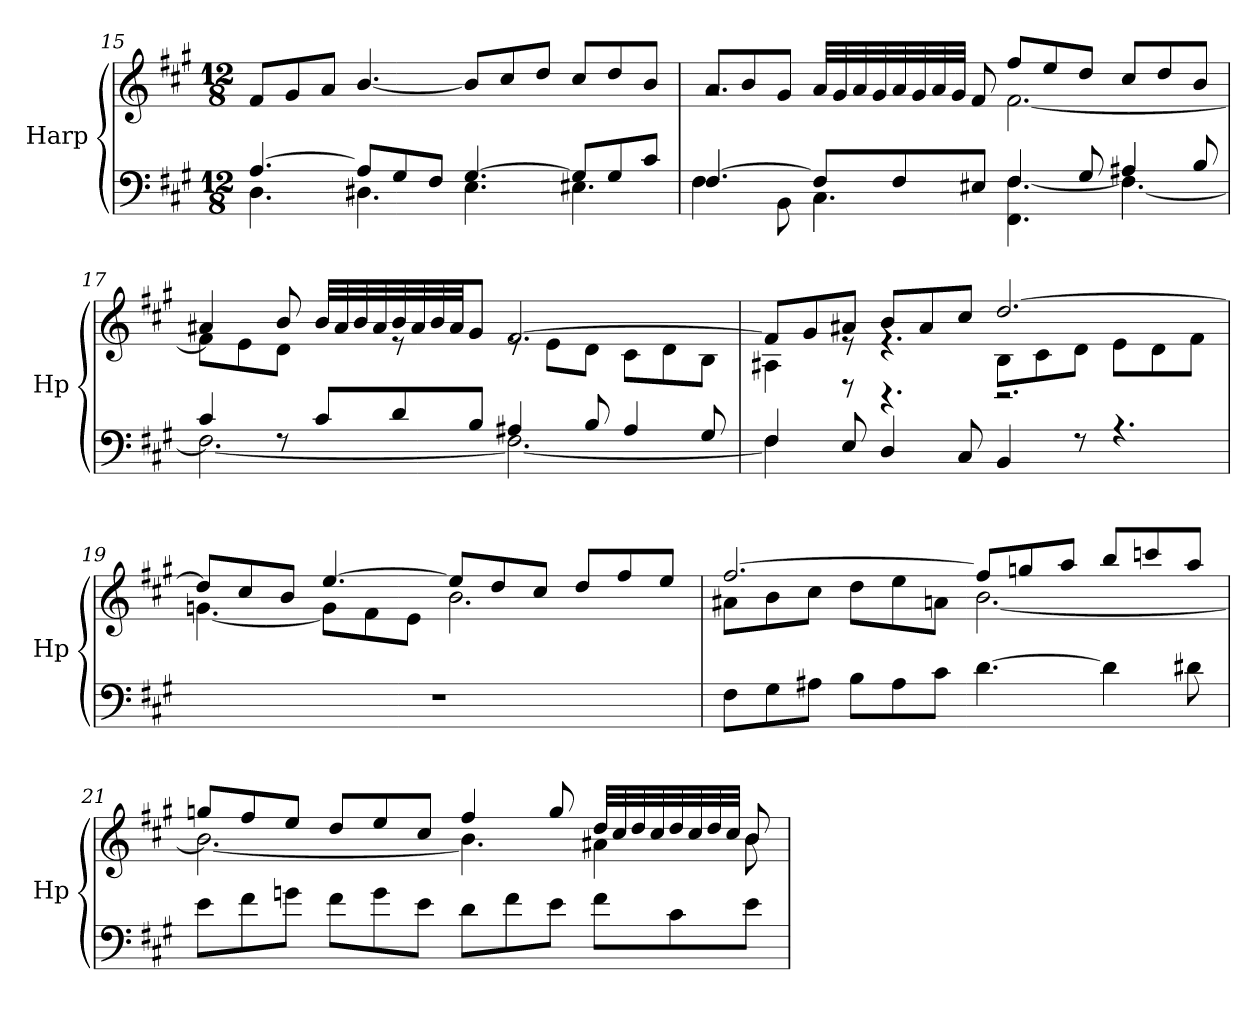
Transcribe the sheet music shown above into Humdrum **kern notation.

**kern	**kern
*part1	*part1
*staff2	*staff1
*I"Harp	*
*I'Hp	*
*clefF4	*clefG2
*k[f#c#g#]	*k[f#c#g#]
*M12/8	*M12/8
=15	=15
*^	*
[4.A/	4.D\	8f#/L
.	.	8g#/
.	.	8a/J
8A/L]	4.D#X\	[4.b/
8G#/	.	.
8F#/J	.	.
[4.G#/	4.E\	8b/L]
.	.	8cc#/
.	.	8dd/J
8G#/L]	4.E#X\	8cc#/L
8G#/	.	8dd/
8c#/J	.	8b/J
!!LO:LB:g=z
=16	=16	=16
*	*	*^
[4.F#/	4F#\	8a/L	2.rg
.	.	8b/	.
.	8BB\	8g#/J	.
8F#/L]	4.C#\	32a/LLL	.
.	.	32g#/	.
.	.	32a/	.
.	.	32g#/	.
8F#/	.	32a/	.
.	.	32g#/	.
.	.	32a/	.
.	.	32g#/JJJ	.
8E#X/J	.	8f#/	.
4F#/	4.FF#\ [4.F#\	8ff#/L	[2.f#\
.	.	8ee/	.
8G#/	.	8dd/J	.
4A#X/	4.F#\_	8cc#/L	.
.	.	8dd/	.
8B/	.	8b/J	.
!!LO:LB:g=z	!!
=17	=17	=17	=17
4c#/	2.F#\_	4a#X/	8f#\L]
.	.	.	8e\
8rF	.	8b/	8d\J
8c#/L	.	32b/LLL	8ryy
.	.	32a#/	.
.	.	32b/	.
.	.	32a#/	.
8d/	.	32b/	8re
.	.	32a#/	.
.	.	32b/	.
.	.	32a#/JJ	.
8B/J	.	8g#/J	8ryy
4A#X/	2.F#\_	[2.f#/	8re
.	.	.	8e\L
8B/	.	.	8d\J
4A#/	.	.	8c#\L
.	.	.	8d\
8G#/	.	.	8B\J
=18	=18	=18	=18
4F#/	4F#\]	8f#/L]	4A#X\
.	.	8g#/	.
8E/	8rb	8a#X/J	8re
4D/	4.rg	8b/L	4.re
.	.	8a#/	.
8C#/	.	8cc#/J	.
4BB/	2.rg	[2.dd/	8B\L
.	.	.	8c#\
8r	.	.	8d\J
4.r	.	.	8e\L
.	.	.	8d\
.	.	.	8f#\J
*v	*v	*	*
!!LO:PB:g=z	!!
=19	=19	=19
1.r	8dd/L]	[4.gn\
.	8cc#/	.
.	8b/J	.
.	[4.ee/	8g\L]
.	.	8f#\
.	.	8e\J
.	8ee/L]	2.b\
.	8dd/	.
.	8cc#/J	.
.	8dd/L	.
.	8ff#/	.
.	8ee/J	.
=20	=20	=20
8F#\L	[2.ff#/	8a#X\L
8G#\	.	8b\
8A#X\J	.	8cc#\J
8B\L	.	8dd\L
8A#\	.	8ee\
8c#\J	.	8an\J
[4.d\	8ff#/L]	[2.b\
.	8ggn/	.
.	8aa/J	.
4d\]	8bb/L	.
.	8cccn/	.
8d#X\	8aa/J	.
!!LO:LB:g=z	!!
=21	=21	=21
8e\L	8ggn/L	2.b\_
8f#\	8ff#/	.
8gn\J	8ee/J	.
8f#\L	8dd/L	.
8g\	8ee/	.
8e\J	8cc#/J	.
8d\L	4ff#/	4.b\]
8f#\	.	.
8e\J	8gg/	.
8f#\L	32dd/LLL	4a#X\
.	32cc#/	.
.	32dd/	.
.	32cc#/	.
8c#\	32dd/	.
.	32cc#/	.
.	32dd/	.
.	32cc#/JJJ	.
8e\J	8b/	8b\
*	*v	*v
=	=
*-	*-
